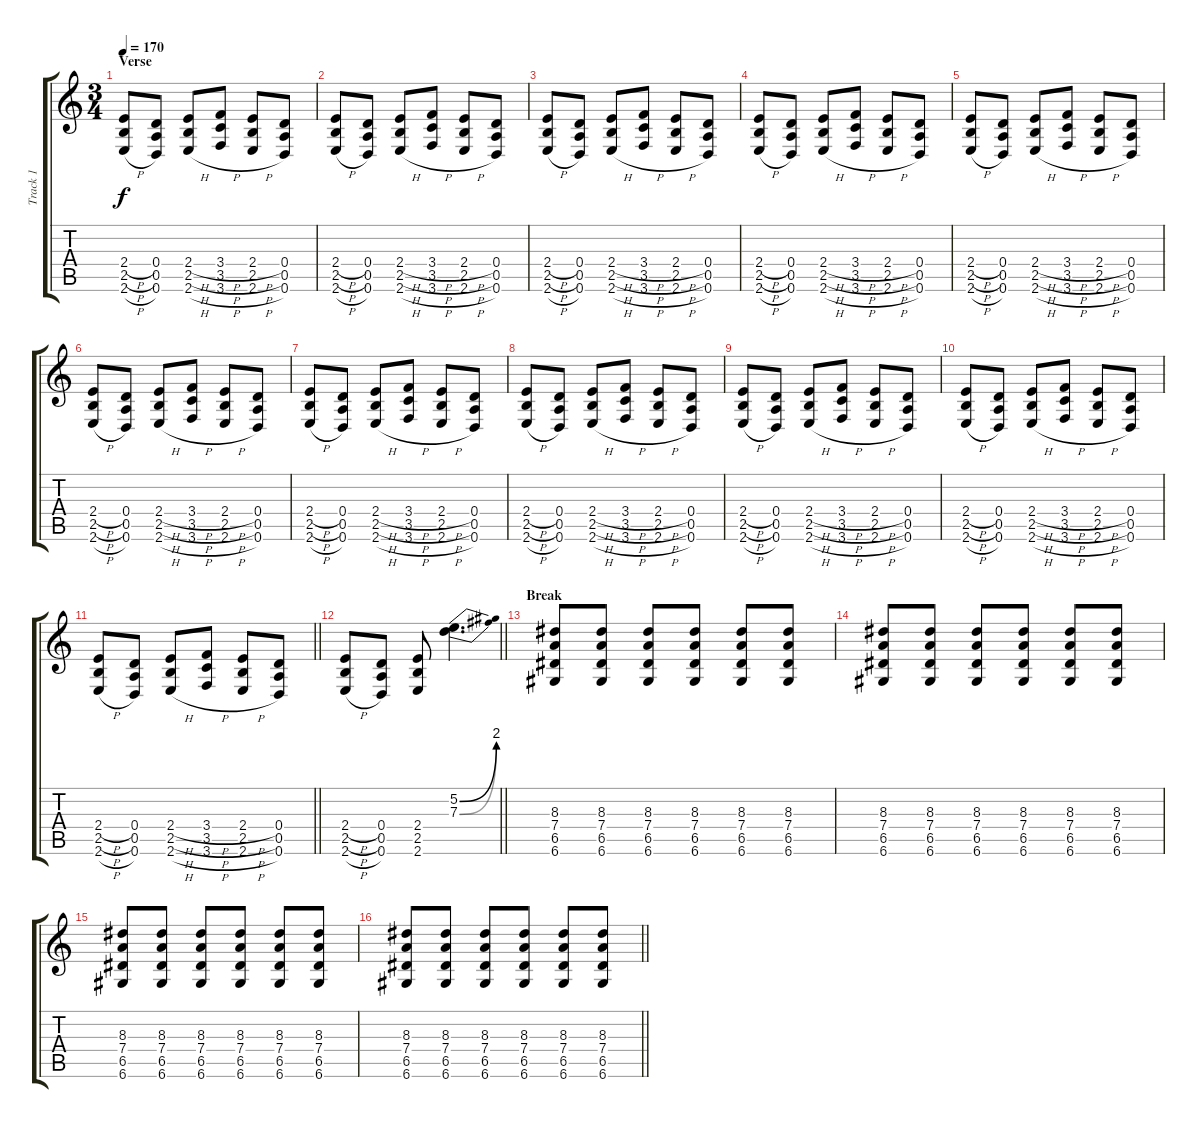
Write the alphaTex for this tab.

\track ("Track 1" "Track 1") {instrument distortionguitar}
\staff {score tabs}
\tuning (E4 B3 G3 D3 A2 D2) {hide}
\ts (3 4)
\section ("" "Verse")
\tempo 170
\clef g2
\ks c
(2.4{h} 2.5{h} 2.6{h}).8{dy f} (0.4 0.5 0.6).8 (2.4{h} 2.5{h} 2.6{h}).8 (3.4{h} 3.5{h} 3.6{h}).8 (2.4{h} 2.5{h} 2.6{h}).8 (0.4 0.5 0.6).8 |
(2.4{h} 2.5{h} 2.6{h}).8 (0.4 0.5 0.6).8 (2.4{h} 2.5{h} 2.6{h}).8 (3.4{h} 3.5{h} 3.6{h}).8 (2.4{h} 2.5{h} 2.6{h}).8 (0.4 0.5 0.6).8 |
(2.4{h} 2.5{h} 2.6{h}).8 (0.4 0.5 0.6).8 (2.4{h} 2.5{h} 2.6{h}).8 (3.4{h} 3.5{h} 3.6{h}).8 (2.4{h} 2.5{h} 2.6{h}).8 (0.4 0.5 0.6).8 |
(2.4{h} 2.5{h} 2.6{h}).8 (0.4 0.5 0.6).8 (2.4{h} 2.5{h} 2.6{h}).8 (3.4{h} 3.5{h} 3.6{h}).8 (2.4{h} 2.5{h} 2.6{h}).8 (0.4 0.5 0.6).8 |
(2.4{h} 2.5{h} 2.6{h}).8 (0.4 0.5 0.6).8 (2.4{h} 2.5{h} 2.6{h}).8 (3.4{h} 3.5{h} 3.6{h}).8 (2.4{h} 2.5{h} 2.6{h}).8 (0.4 0.5 0.6).8 |
(2.4{h} 2.5{h} 2.6{h}).8 (0.4 0.5 0.6).8 (2.4{h} 2.5{h} 2.6{h}).8 (3.4{h} 3.5{h} 3.6{h}).8 (2.4{h} 2.5{h} 2.6{h}).8 (0.4 0.5 0.6).8 |
(2.4{h} 2.5{h} 2.6{h}).8 (0.4 0.5 0.6).8 (2.4{h} 2.5{h} 2.6{h}).8 (3.4{h} 3.5{h} 3.6{h}).8 (2.4{h} 2.5{h} 2.6{h}).8 (0.4 0.5 0.6).8 |
(2.4{h} 2.5{h} 2.6{h}).8 (0.4 0.5 0.6).8 (2.4{h} 2.5{h} 2.6{h}).8 (3.4{h} 3.5{h} 3.6{h}).8 (2.4{h} 2.5{h} 2.6{h}).8 (0.4 0.5 0.6).8 |
(2.4{h} 2.5{h} 2.6{h}).8 (0.4 0.5 0.6).8 (2.4{h} 2.5{h} 2.6{h}).8 (3.4{h} 3.5{h} 3.6{h}).8 (2.4{h} 2.5{h} 2.6{h}).8 (0.4 0.5 0.6).8 |
(2.4{h} 2.5{h} 2.6{h}).8 (0.4 0.5 0.6).8 (2.4{h} 2.5{h} 2.6{h}).8 (3.4{h} 3.5{h} 3.6{h}).8 (2.4{h} 2.5{h} 2.6{h}).8 (0.4 0.5 0.6).8 |
\barLineRight lightlight
(2.4{h} 2.5{h} 2.6{h}).8 (0.4 0.5 0.6).8 (2.4{h} 2.5{h} 2.6{h}).8 (3.4{h} 3.5{h} 3.6{h}).8 (2.4{h} 2.5{h} 2.6{h}).8 (0.4 0.5 0.6).8 |
\barLineRight lightlight
(2.4{h} 2.5{h} 2.6{h}).8 (0.4 0.5 0.6).8 (2.4 2.5 2.6).8 (5.2{be (bend 0 0 60 8)} 7.3{be (bend 0 0 60 8)}).4{d} |
\section ("" "Break")
(8.3 7.4 6.5 6.6).8 (8.3 7.4 6.5 6.6).8 (8.3 7.4 6.5 6.6).8 (8.3 7.4 6.5 6.6).8 (8.3 7.4 6.5 6.6).8 (8.3 7.4 6.5 6.6).8 |
(8.3 7.4 6.5 6.6).8 (8.3 7.4 6.5 6.6).8 (8.3 7.4 6.5 6.6).8 (8.3 7.4 6.5 6.6).8 (8.3 7.4 6.5 6.6).8 (8.3 7.4 6.5 6.6).8 |
(8.3 7.4 6.5 6.6).8 (8.3 7.4 6.5 6.6).8 (8.3 7.4 6.5 6.6).8 (8.3 7.4 6.5 6.6).8 (8.3 7.4 6.5 6.6).8 (8.3 7.4 6.5 6.6).8 |
\barLineRight lightlight
(8.3 7.4 6.5 6.6).8 (8.3 7.4 6.5 6.6).8 (8.3 7.4 6.5 6.6).8 (8.3 7.4 6.5 6.6).8 (8.3 7.4 6.5 6.6).8 (8.3 7.4 6.5 6.6).8
